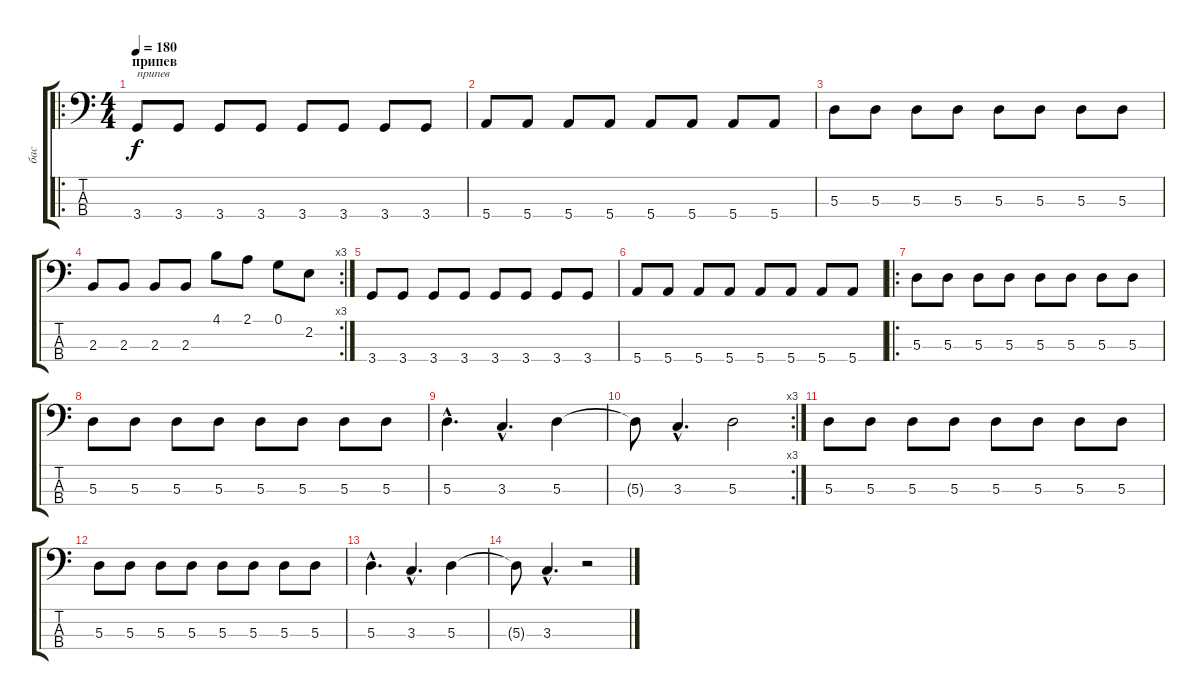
\track ("бас" "бас") {instrument electricbasspick}
\staff {score tabs}
\tuning (G2 D2 A1 E1) {hide}
\ro
\ts (4 4)
\section ("" "припев")
\tempo 180
\clef f4
\ks c
3.4.8{txt "припев" dy f} 3.4.8 3.4.8 3.4.8 3.4.8 3.4.8 3.4.8 3.4.8 |
5.4.8 5.4.8 5.4.8 5.4.8 5.4.8 5.4.8 5.4.8 5.4.8 |
5.3.8 5.3.8 5.3.8 5.3.8 5.3.8 5.3.8 5.3.8 5.3.8 |
\rc 3
2.3.8 2.3.8 2.3.8 2.3.8 4.1.8 2.1.8 0.1.8 2.2.8 |
3.4.8 3.4.8 3.4.8 3.4.8 3.4.8 3.4.8 3.4.8 3.4.8 |
5.4.8 5.4.8 5.4.8 5.4.8 5.4.8 5.4.8 5.4.8 5.4.8 |
\ro
5.3.8 5.3.8 5.3.8 5.3.8 5.3.8 5.3.8 5.3.8 5.3.8 |
5.3.8 5.3.8 5.3.8 5.3.8 5.3.8 5.3.8 5.3.8 5.3.8 |
5.3{hac}.4{d} 3.3{hac}.4{d} 5.3.4 |
\rc 3
5.3{t}.8 3.3{hac}.4{d} 5.3.2 |
5.3.8 5.3.8 5.3.8 5.3.8 5.3.8 5.3.8 5.3.8 5.3.8 |
5.3.8 5.3.8 5.3.8 5.3.8 5.3.8 5.3.8 5.3.8 5.3.8 |
5.3{hac}.4{d} 3.3{hac}.4{d} 5.3.4 |
5.3{t}.8 3.3{hac}.4{d} r.2
